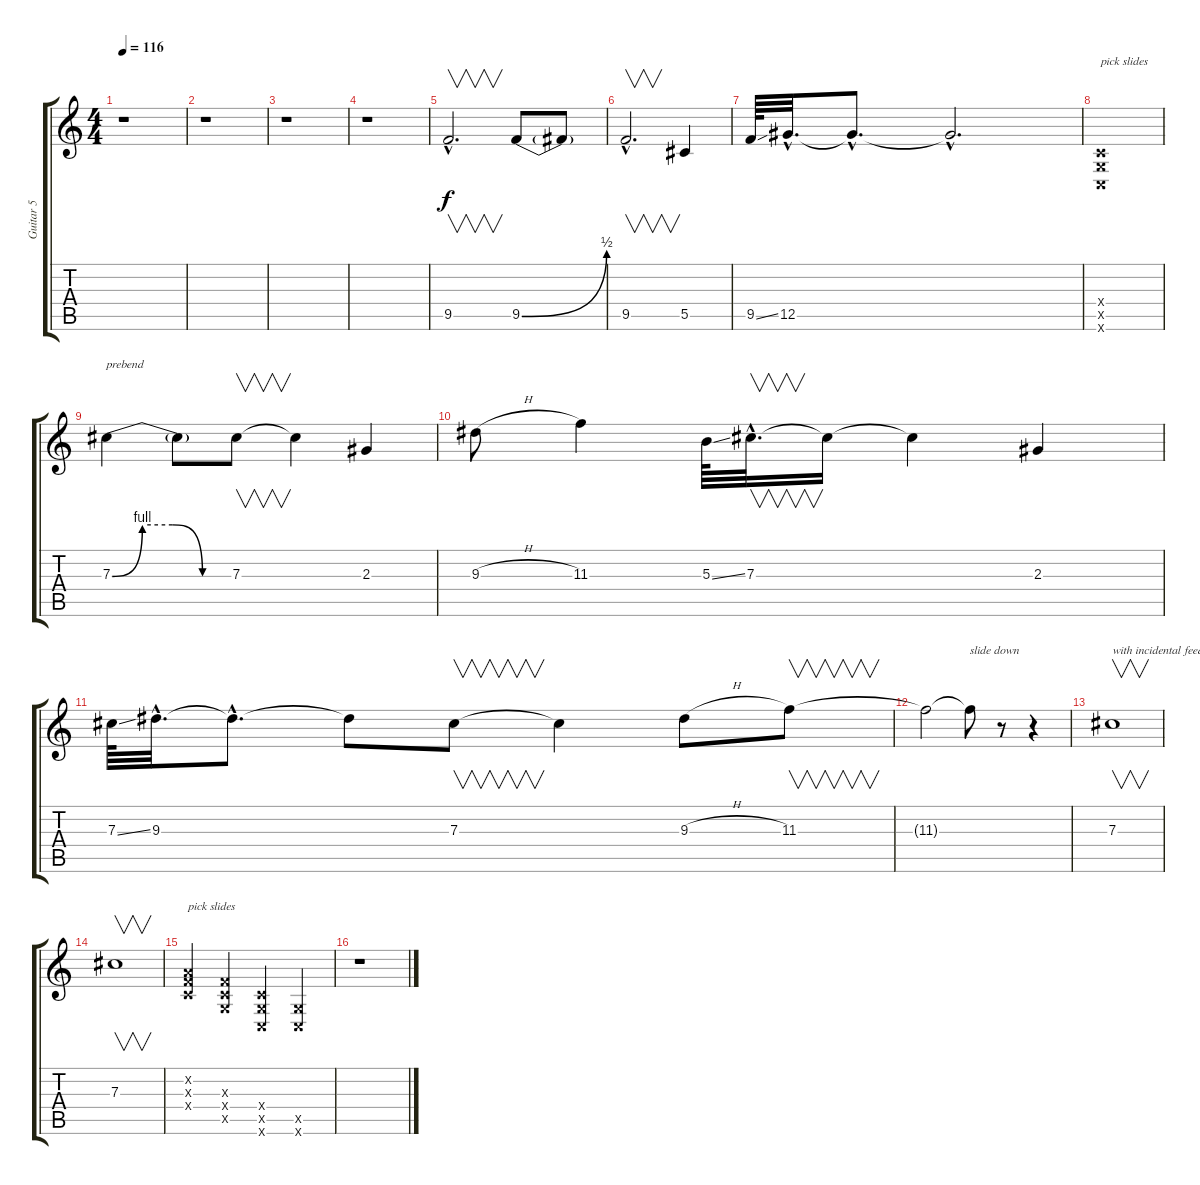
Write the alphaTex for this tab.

\track ("Guitar 5" "Guitar 5") {instrument overdrivenguitar}
\staff {score tabs}
\tuning (Eb4 Bb3 Gb3 Db3 Ab2 Db2) {hide}
\ts (4 4)
\tempo 116
\clef g2
\ks c
r.1{dy f} |
r.1 |
r.1 |
r.1 |
9.5{hac}.2{v d} 9.5{be (bend 0 0 60 2)}.8 9.5{t}.8 |
9.5{hac}.2{v d} 5.5.4 |
9.5{ss}.64 12.5{hac}.32{d} 12.5{hac t}.8{d} 12.5{hac t}.2{d} |
(-1.4{x} -1.5{x} -1.6{x}).1{txt "pick slides"} |
7.3{be (custom 0 0 15 4 30 4 45 0 60 0)}.4{txt "prebend"} 7.3{t}.8 7.3.8{v} 7.3{t}.4 2.3.4 |
9.3{h}.8 11.3.4 5.3{ss}.64 7.3{hac}.32{v d} 7.3{t}.16 7.3{t}.4 2.3.4 |
7.3{ss}.64 9.3{hac}.32{d} 9.3{hac t}.8{d} 9.3{t}.8 7.3.8{v} 7.3{t}.4 9.3{h}.8 11.3.8{v} |
11.3{t}.2 11.3{t}.8{txt "slide down"} r.8 r.4 |
7.3.1{v txt "with incidental feedback"} |
7.3.1{v} |
(-1.2{x} -1.3{x} -1.4{x}).4{txt "pick slides"} (-1.3{x} -1.4{x} -1.5{x}).4 (-1.4{x} -1.5{x} -1.6{x}).4 (-1.5{x} -1.6{x}).4 |
r.1
